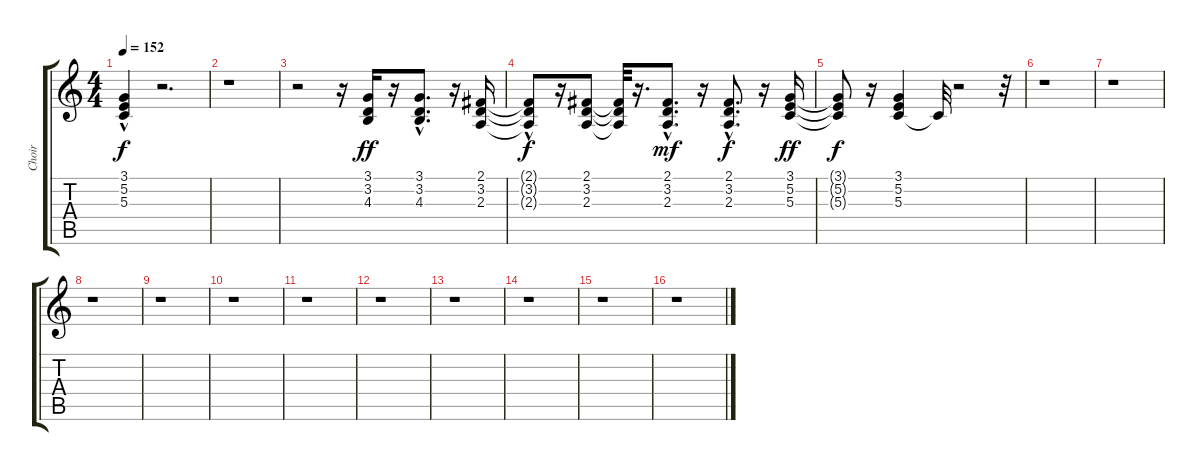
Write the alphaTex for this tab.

\track ("Choir" "Choir") {instrument choiraahs}
\staff {score tabs}
\tuning (E4 B3 G3 D3 A2 E2) {hide}
\ts (4 4)
\tempo 152
\clef g2
\ks c
(3.1{hac t} 5.2{hac t} 5.3{t}).4{dy f} r.2{d} |
r.1 |
r.2 r.16 (3.1 3.2 4.3).16{dy ff} r.16 (3.1{hac} 3.2{hac} 4.3{hac}).8{d} r.16 (2.1 3.2 2.3).16 |
(2.1{hac t} 3.2{t} 2.3{t}).8{dy f} r.16 (2.1 3.2 2.3).8 (2.1{t} 3.2{t} 2.3{t}).32 r.16{d} (2.1 3.2 2.3{hac}).8{d dy mf} r.16 (2.1{hac} 3.2{hac} 2.3{hac}).8{d dy f} r.16 (3.1 5.2 5.3).16{dy ff} |
(3.1{t} 5.2{t} 5.3{t}).8{dy f} r.16 (3.1 5.2 5.3).4 5.3{t}.32 r.2 r.32 |
r.1 |
r.1 |
r.1 |
r.1 |
r.1 |
r.1 |
r.1 |
r.1 |
r.1 |
r.1 |
r.1
